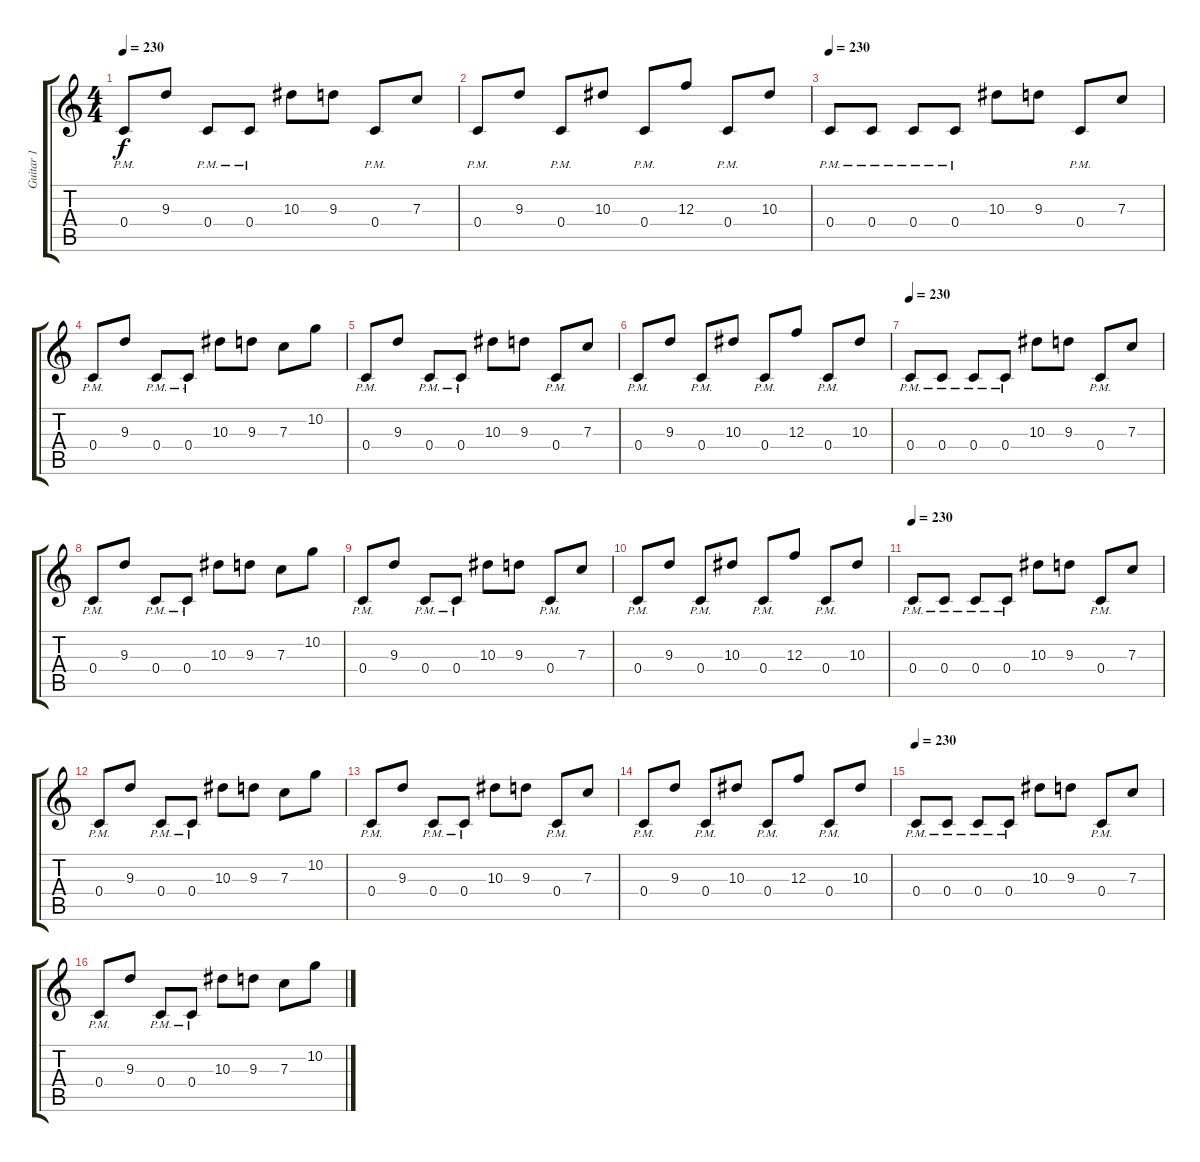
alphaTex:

\track ("Guitar 1" "Guitar 1") {instrument distortionguitar}
\staff {score tabs}
\tuning (D4 A3 F3 C3 G2 C2) {hide}
\ts (4 4)
\tempo 230
\clef g2
\ks c
0.4{pm}.8{dy f} 9.3.8 0.4{pm}.8 0.4{pm}.8 10.3.8 9.3.8 0.4{pm}.8 7.3.8 |
0.4{pm}.8 9.3.8 0.4{pm}.8 10.3.8 0.4{pm}.8 12.3.8 0.4{pm}.8 10.3.8 |
\tempo 230
0.4{pm}.8 0.4{pm}.8 0.4{pm}.8 0.4{pm}.8 10.3.8 9.3.8 0.4{pm}.8 7.3.8 |
0.4{pm}.8 9.3.8 0.4{pm}.8 0.4{pm}.8 10.3.8 9.3.8 7.3.8 10.2.8 |
0.4{pm}.8 9.3.8 0.4{pm}.8 0.4{pm}.8 10.3.8 9.3.8 0.4{pm}.8 7.3.8 |
0.4{pm}.8 9.3.8 0.4{pm}.8 10.3.8 0.4{pm}.8 12.3.8 0.4{pm}.8 10.3.8 |
\tempo 230
0.4{pm}.8 0.4{pm}.8 0.4{pm}.8 0.4{pm}.8 10.3.8 9.3.8 0.4{pm}.8 7.3.8 |
0.4{pm}.8 9.3.8 0.4{pm}.8 0.4{pm}.8 10.3.8 9.3.8 7.3.8 10.2.8 |
0.4{pm}.8 9.3.8 0.4{pm}.8 0.4{pm}.8 10.3.8 9.3.8 0.4{pm}.8 7.3.8 |
0.4{pm}.8 9.3.8 0.4{pm}.8 10.3.8 0.4{pm}.8 12.3.8 0.4{pm}.8 10.3.8 |
\tempo 230
0.4{pm}.8 0.4{pm}.8 0.4{pm}.8 0.4{pm}.8 10.3.8 9.3.8 0.4{pm}.8 7.3.8 |
0.4{pm}.8 9.3.8 0.4{pm}.8 0.4{pm}.8 10.3.8 9.3.8 7.3.8 10.2.8 |
0.4{pm}.8 9.3.8 0.4{pm}.8 0.4{pm}.8 10.3.8 9.3.8 0.4{pm}.8 7.3.8 |
0.4{pm}.8 9.3.8 0.4{pm}.8 10.3.8 0.4{pm}.8 12.3.8 0.4{pm}.8 10.3.8 |
\tempo 230
0.4{pm}.8 0.4{pm}.8 0.4{pm}.8 0.4{pm}.8 10.3.8 9.3.8 0.4{pm}.8 7.3.8 |
0.4{pm}.8 9.3.8 0.4{pm}.8 0.4{pm}.8 10.3.8 9.3.8 7.3.8 10.2.8
